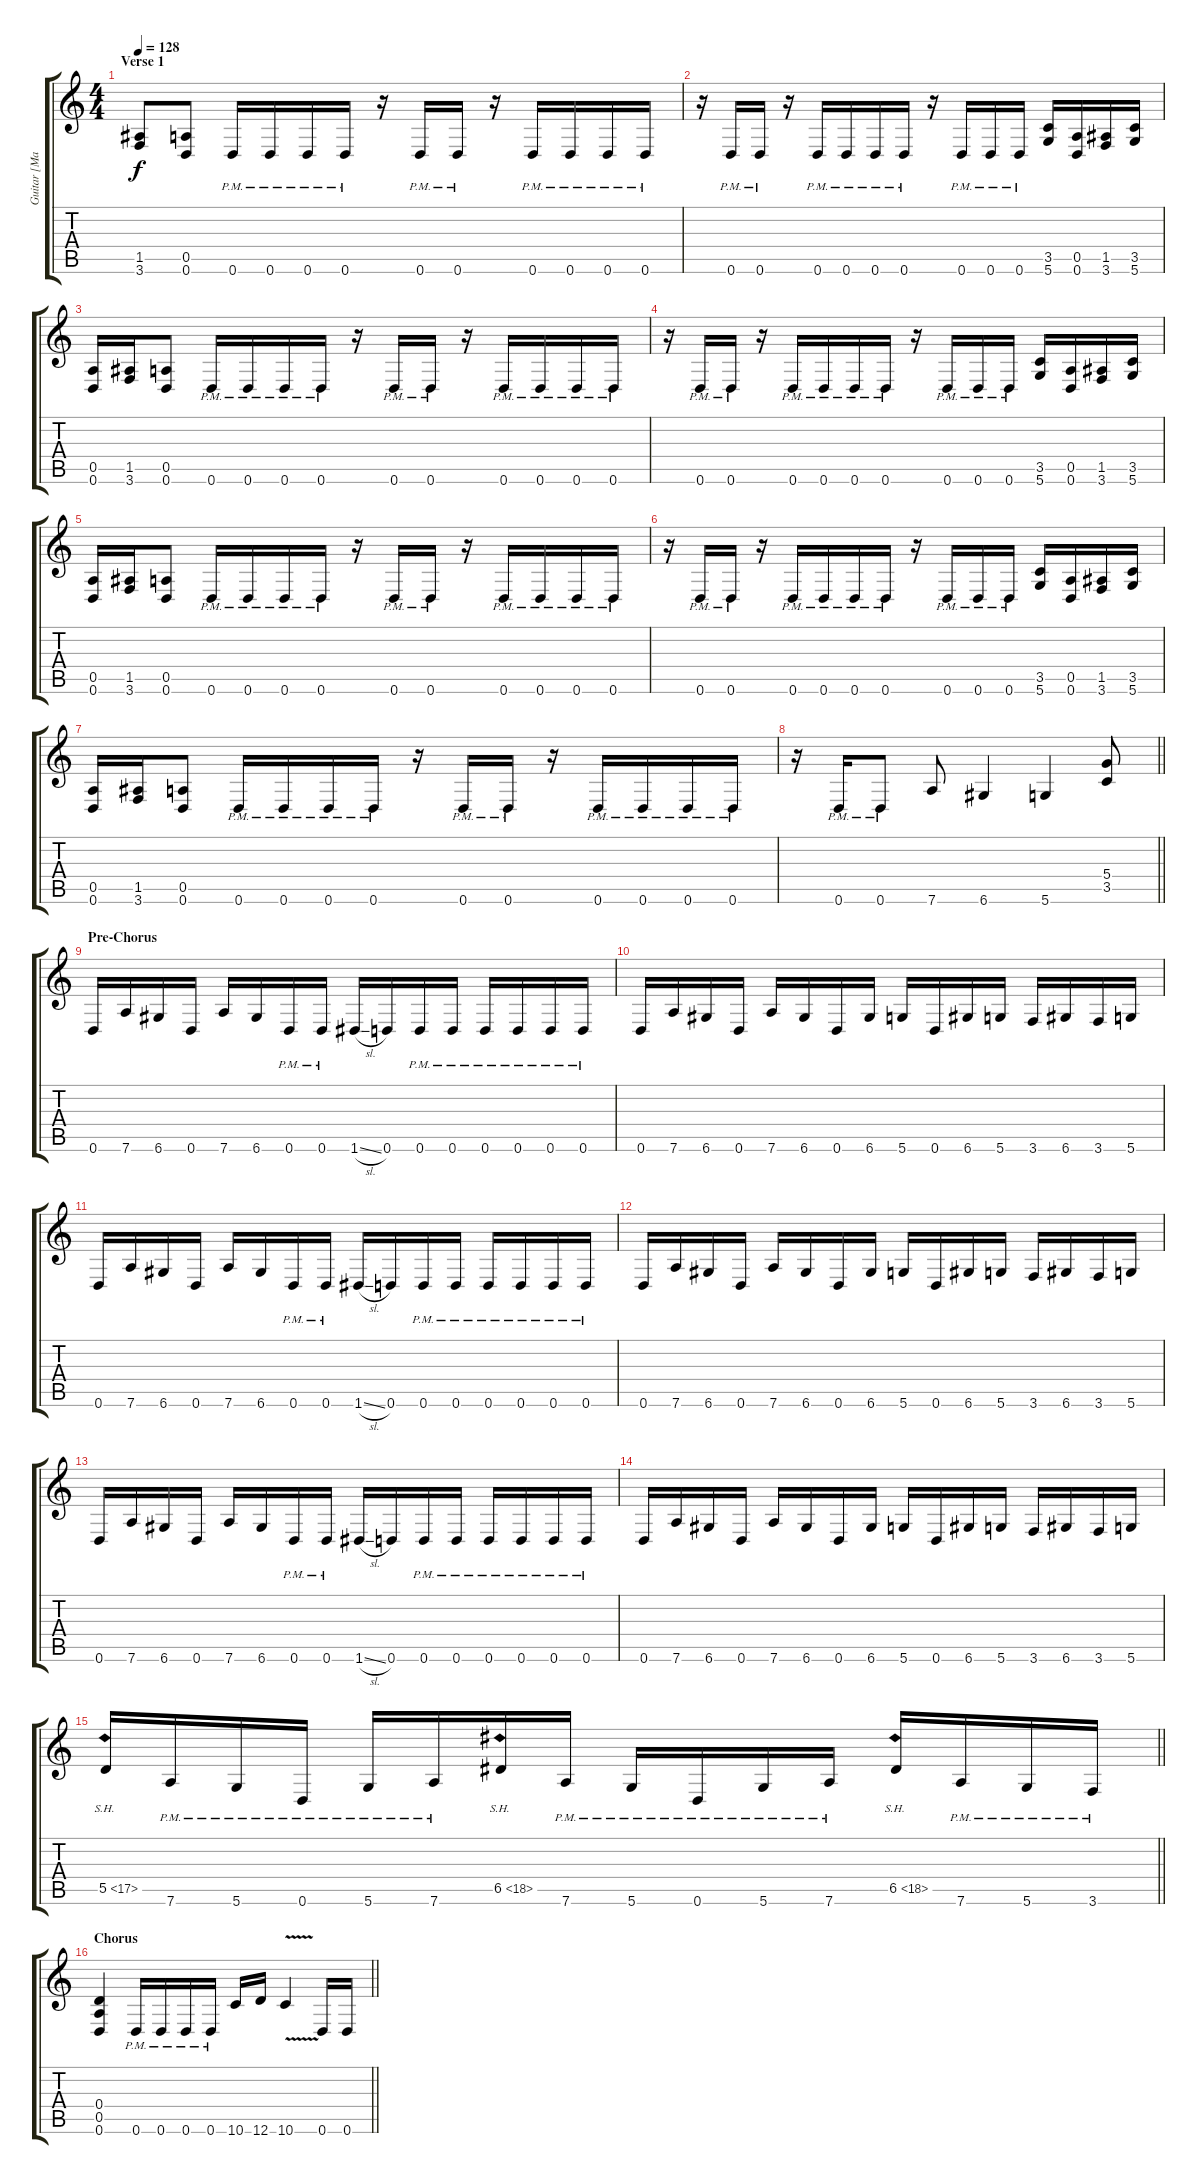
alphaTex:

\track ("Guitar [Mark Morton]" "Guitar [Ma") {instrument overdrivenguitar}
\staff {score tabs}
\tuning (E4 B3 G3 D3 A2 D2) {hide}
\ts (4 4)
\section ("" "Verse 1")
\tempo 128
\clef g2
\ks c
(1.5 3.6).8{dy f} (0.5 0.6).8 0.6{pm}.16 0.6{pm}.16 0.6{pm}.16 0.6{pm}.16 r.16 0.6{pm}.16 0.6{pm}.16 r.16 0.6{pm}.16 0.6{pm}.16 0.6{pm}.16 0.6{pm}.16 |
r.16 0.6{pm}.16 0.6{pm}.16 r.16 0.6{pm}.16 0.6{pm}.16 0.6{pm}.16 0.6{pm}.16 r.16 0.6{pm}.16 0.6{pm}.16 0.6{pm}.16 (3.5 5.6).16 (0.5 0.6).16 (1.5 3.6).16 (3.5 5.6).16 |
(0.5 0.6).16 (1.5 3.6).16 (0.5 0.6).8 0.6{pm}.16 0.6{pm}.16 0.6{pm}.16 0.6{pm}.16 r.16 0.6{pm}.16 0.6{pm}.16 r.16 0.6{pm}.16 0.6{pm}.16 0.6{pm}.16 0.6{pm}.16 |
r.16 0.6{pm}.16 0.6{pm}.16 r.16 0.6{pm}.16 0.6{pm}.16 0.6{pm}.16 0.6{pm}.16 r.16 0.6{pm}.16 0.6{pm}.16 0.6{pm}.16 (3.5 5.6).16 (0.5 0.6).16 (1.5 3.6).16 (3.5 5.6).16 |
(0.5 0.6).16 (1.5 3.6).16 (0.5 0.6).8 0.6{pm}.16 0.6{pm}.16 0.6{pm}.16 0.6{pm}.16 r.16 0.6{pm}.16 0.6{pm}.16 r.16 0.6{pm}.16 0.6{pm}.16 0.6{pm}.16 0.6{pm}.16 |
r.16 0.6{pm}.16 0.6{pm}.16 r.16 0.6{pm}.16 0.6{pm}.16 0.6{pm}.16 0.6{pm}.16 r.16 0.6{pm}.16 0.6{pm}.16 0.6{pm}.16 (3.5 5.6).16 (0.5 0.6).16 (1.5 3.6).16 (3.5 5.6).16 |
(0.5 0.6).16 (1.5 3.6).16 (0.5 0.6).8 0.6{pm}.16 0.6{pm}.16 0.6{pm}.16 0.6{pm}.16 r.16 0.6{pm}.16 0.6{pm}.16 r.16 0.6{pm}.16 0.6{pm}.16 0.6{pm}.16 0.6{pm}.16 |
\barLineRight lightlight
r.16 0.6{pm}.16 0.6{pm}.8 7.6.8 6.6.4 5.6.4 (5.4 3.5).8 |
\section ("" "Pre-Chorus")
0.6.16 7.6.16 6.6.16 0.6.16 7.6.16 6.6.16 0.6{pm}.16 0.6{pm}.16 1.6{sl}.16 0.6.16 0.6{pm}.16 0.6{pm}.16 0.6{pm}.16 0.6{pm}.16 0.6{pm}.16 0.6{pm}.16 |
0.6.16 7.6.16 6.6.16 0.6.16 7.6.16 6.6.16 0.6.16 6.6.16 5.6.16 0.6.16 6.6.16 5.6.16 3.6.16 6.6.16 3.6.16 5.6.16 |
0.6.16 7.6.16 6.6.16 0.6.16 7.6.16 6.6.16 0.6{pm}.16 0.6{pm}.16 1.6{sl}.16 0.6.16 0.6{pm}.16 0.6{pm}.16 0.6{pm}.16 0.6{pm}.16 0.6{pm}.16 0.6{pm}.16 |
0.6.16 7.6.16 6.6.16 0.6.16 7.6.16 6.6.16 0.6.16 6.6.16 5.6.16 0.6.16 6.6.16 5.6.16 3.6.16 6.6.16 3.6.16 5.6.16 |
0.6.16 7.6.16 6.6.16 0.6.16 7.6.16 6.6.16 0.6{pm}.16 0.6{pm}.16 1.6{sl}.16 0.6.16 0.6{pm}.16 0.6{pm}.16 0.6{pm}.16 0.6{pm}.16 0.6{pm}.16 0.6{pm}.16 |
0.6.16 7.6.16 6.6.16 0.6.16 7.6.16 6.6.16 0.6.16 6.6.16 5.6.16 0.6.16 6.6.16 5.6.16 3.6.16 6.6.16 3.6.16 5.6.16 |
\barLineRight lightlight
5.5{sh 12}.16 7.6{pm}.16 5.6{pm}.16 0.6{pm}.16 5.6{pm}.16 7.6{pm}.16 6.5{sh 12}.16 7.6{pm}.16 5.6{pm}.16 0.6{pm}.16 5.6{pm}.16 7.6{pm}.16 6.5{sh 12}.16 7.6{pm}.16 5.6{pm}.16 3.6{pm}.16 |
\section ("" "Chorus")
\barLineRight lightlight
(0.4 0.5 0.6).4 0.6{pm}.16 0.6{pm}.16 0.6{pm}.16 0.6{pm}.16 10.6.16 12.6.16 10.6{v}.4 0.6.16 0.6.16
